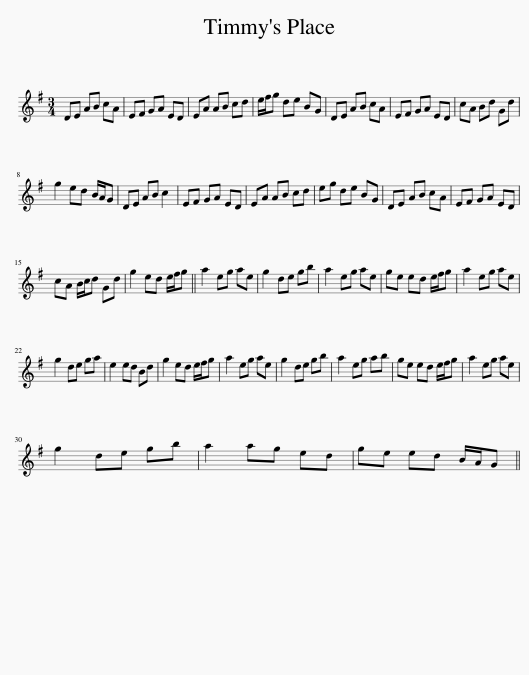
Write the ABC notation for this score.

X:1
L:1/8
M:3/4
I:linebreak $
K:G
V:1 treble
V:1
 DE AB cA | EF GA ED | EA AB cd | e/f/g de BG | DE AB cA | %5
 EF GA ED | cA Bd Gd |$ g2 ed B/A/G | DE AB c2 | EF GA ED | %10
 EA AB cd | eg de BG | DE AB cA | EF GA ED |$ cA B/c/d Gd | %15
 g2 ed e/f/g || a2 eg ae | g2 de gb | a2 eg ae | ge ed e/f/g | %20
 a2 eg ae |$ g2 de ga | e2 ed Bd | g2 ed e/f/g | a2 eg ae | %25
 g2 de gb | a2 eg ab | ge ed e/f/g | a2 eg ae |$ g2 de gb | %30
 a2 ag ed | ge ed B/A/G || %32
